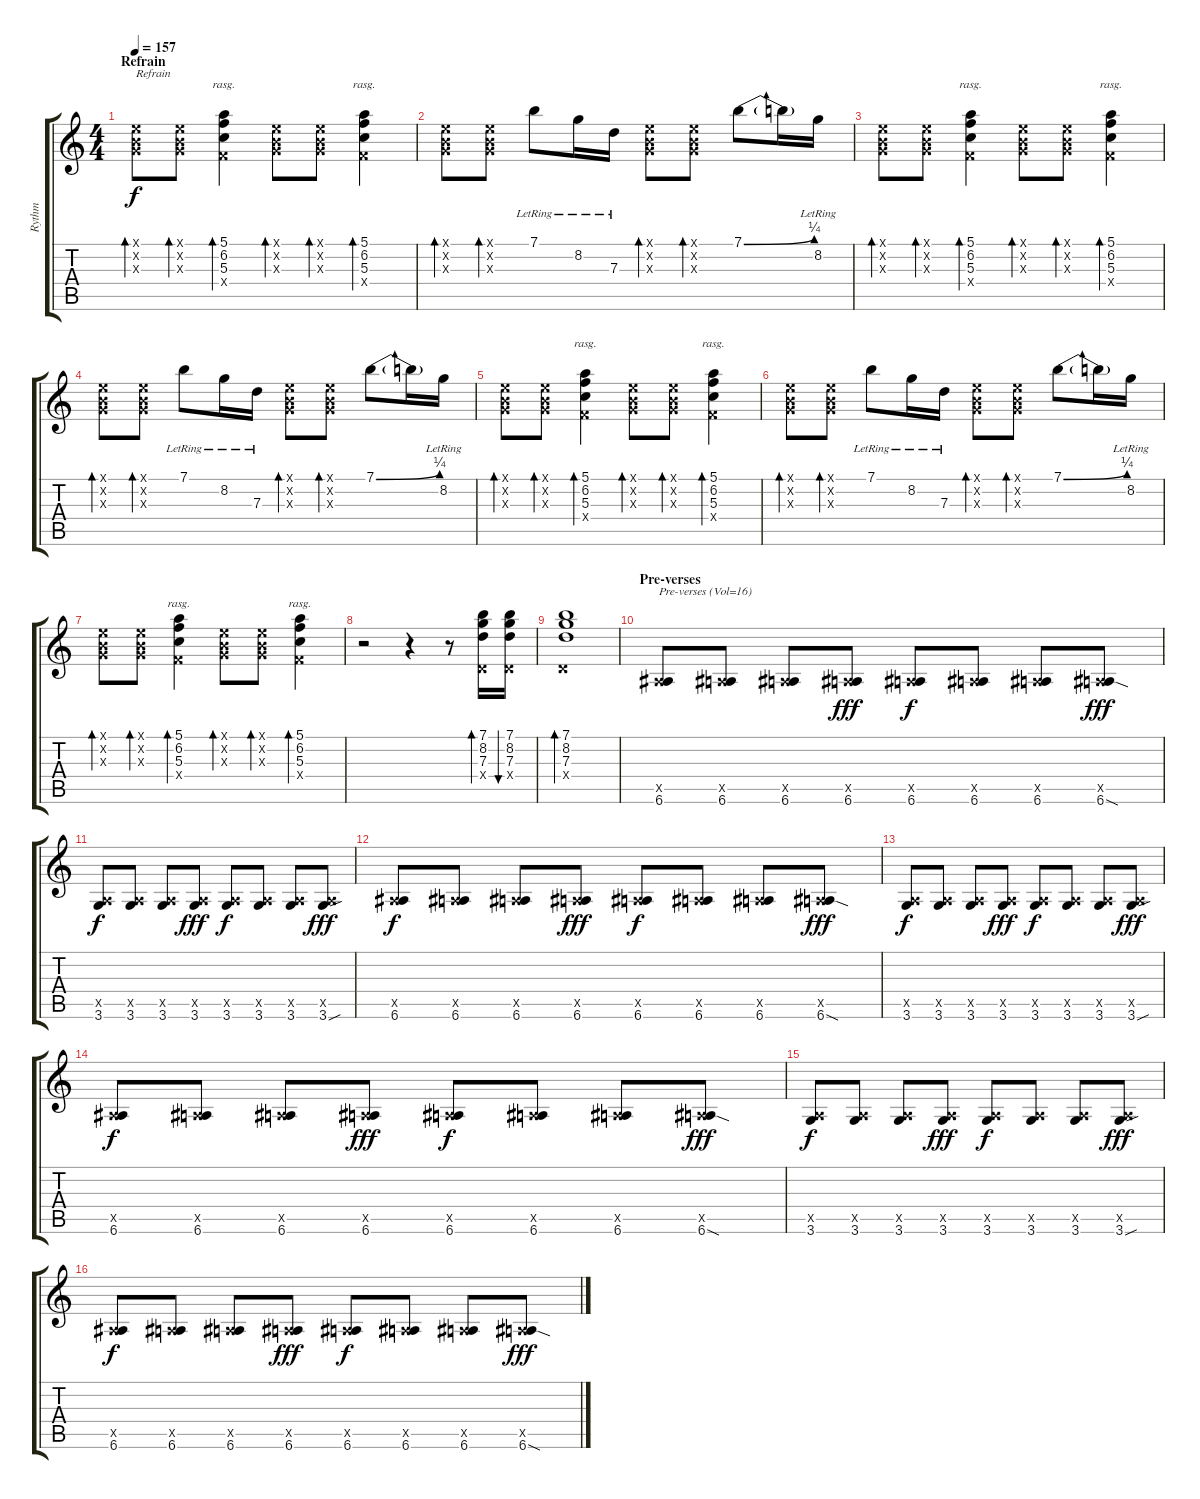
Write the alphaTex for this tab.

\track ("Rythm" "Rythm") {instrument distortionguitar}
\staff {score tabs}
\tuning (E4 B3 G3 D3 A2 E2) {hide}
\ts (4 4)
\section ("" "Refrain")
\tempo 157
\clef g2
\ks c
(0.1{x} 0.2{x} 0.3{x}).8{bd 30 txt "Refrain " dy f} (0.1{x} 0.2{x} 0.3{x}).8{bd 30} (5.1 6.2 5.3 3.4{x}).4{bd 30 rasg ii} (0.1{x} 0.2{x} 0.3{x}).8{bd 30} (0.1{x} 0.2{x} 0.3{x}).8{bd 30} (5.1 6.2 5.3 3.4{x}).4{bd 30 rasg ii} |
(0.1{x} 0.2{x} 0.3{x}).8{bd 30} (0.1{x} 0.2{x} 0.3{x}).8{bd 30} 7.1{lr}.8 8.2{lr}.16 7.3{lr}.16 (0.1{x} 0.2{x} 0.3{x}).8{bd 30} (0.1{x} 0.2{x} 0.3{x}).8{bd 30} 7.1{be (bend 0 0 60 1)}.8 7.1{t}.16 8.2{lr}.16 |
(0.1{x} 0.2{x} 0.3{x}).8{bd 30} (0.1{x} 0.2{x} 0.3{x}).8{bd 30} (5.1 6.2 5.3 3.4{x}).4{bd 30 rasg ii} (0.1{x} 0.2{x} 0.3{x}).8{bd 30} (0.1{x} 0.2{x} 0.3{x}).8{bd 30} (5.1 6.2 5.3 3.4{x}).4{bd 30 rasg ii} |
(0.1{x} 0.2{x} 0.3{x}).8{bd 30} (0.1{x} 0.2{x} 0.3{x}).8{bd 30} 7.1{lr}.8 8.2{lr}.16 7.3{lr}.16 (0.1{x} 0.2{x} 0.3{x}).8{bd 30} (0.1{x} 0.2{x} 0.3{x}).8{bd 30} 7.1{be (bend 0 0 60 1)}.8 7.1{t}.16 8.2{lr}.16 |
(0.1{x} 0.2{x} 0.3{x}).8{bd 30} (0.1{x} 0.2{x} 0.3{x}).8{bd 30} (5.1 6.2 5.3 3.4{x}).4{bd 30 rasg ii} (0.1{x} 0.2{x} 0.3{x}).8{bd 30} (0.1{x} 0.2{x} 0.3{x}).8{bd 30} (5.1 6.2 5.3 3.4{x}).4{bd 30 rasg ii} |
(0.1{x} 0.2{x} 0.3{x}).8{bd 30} (0.1{x} 0.2{x} 0.3{x}).8{bd 30} 7.1{lr}.8 8.2{lr}.16 7.3{lr}.16 (0.1{x} 0.2{x} 0.3{x}).8{bd 30} (0.1{x} 0.2{x} 0.3{x}).8{bd 30} 7.1{be (bend 0 0 60 1)}.8 7.1{t}.16 8.2{lr}.16 |
(0.1{x} 0.2{x} 0.3{x}).8{bd 30} (0.1{x} 0.2{x} 0.3{x}).8{bd 30} (5.1 6.2 5.3 3.4{x}).4{bd 30 rasg ii} (0.1{x} 0.2{x} 0.3{x}).8{bd 30} (0.1{x} 0.2{x} 0.3{x}).8{bd 30} (5.1 6.2 5.3 3.4{x}).4{bd 30 rasg ii} |
r.2 r.4 r.8 (7.1 8.2 7.3 0.4{x}).16{bd 30} (7.1 8.2 7.3 0.4{x}).16{bu 30} |
(7.1 8.2 7.3 0.4{x}).1{bd 30} |
\section ("" "Pre-verses")
(0.5{x} 6.6).8{txt "Pre-verses (Vol=16) " volume 16} (0.5{x} 6.6).8 (0.5{x} 6.6).8 (0.5{x} 6.6).8{dy fff} (0.5{x} 6.6).8{dy f} (0.5{x} 6.6).8 (0.5{x} 6.6).8 (0.5{x} 6.6{sod}).8{dy fff} |
(0.5{x} 3.6).8{dy f} (0.5{x} 3.6).8 (0.5{x} 3.6).8 (0.5{x} 3.6).8{dy fff} (0.5{x} 3.6).8{dy f} (0.5{x} 3.6).8 (0.5{x} 3.6).8 (0.5{x} 3.6{sou}).8{dy fff} |
(0.5{x} 6.6).8{dy f} (0.5{x} 6.6).8 (0.5{x} 6.6).8 (0.5{x} 6.6).8{dy fff} (0.5{x} 6.6).8{dy f} (0.5{x} 6.6).8 (0.5{x} 6.6).8 (0.5{x} 6.6{sod}).8{dy fff} |
(0.5{x} 3.6).8{dy f} (0.5{x} 3.6).8 (0.5{x} 3.6).8 (0.5{x} 3.6).8{dy fff} (0.5{x} 3.6).8{dy f} (0.5{x} 3.6).8 (0.5{x} 3.6).8 (0.5{x} 3.6{sou}).8{dy fff} |
(0.5{x} 6.6).8{dy f} (0.5{x} 6.6).8 (0.5{x} 6.6).8 (0.5{x} 6.6).8{dy fff} (0.5{x} 6.6).8{dy f} (0.5{x} 6.6).8 (0.5{x} 6.6).8 (0.5{x} 6.6{sod}).8{dy fff} |
(0.5{x} 3.6).8{dy f} (0.5{x} 3.6).8 (0.5{x} 3.6).8 (0.5{x} 3.6).8{dy fff} (0.5{x} 3.6).8{dy f} (0.5{x} 3.6).8 (0.5{x} 3.6).8 (0.5{x} 3.6{sou}).8{dy fff} |
(0.5{x} 6.6).8{dy f} (0.5{x} 6.6).8 (0.5{x} 6.6).8 (0.5{x} 6.6).8{dy fff} (0.5{x} 6.6).8{dy f} (0.5{x} 6.6).8 (0.5{x} 6.6).8 (0.5{x} 6.6{sod}).8{dy fff}
